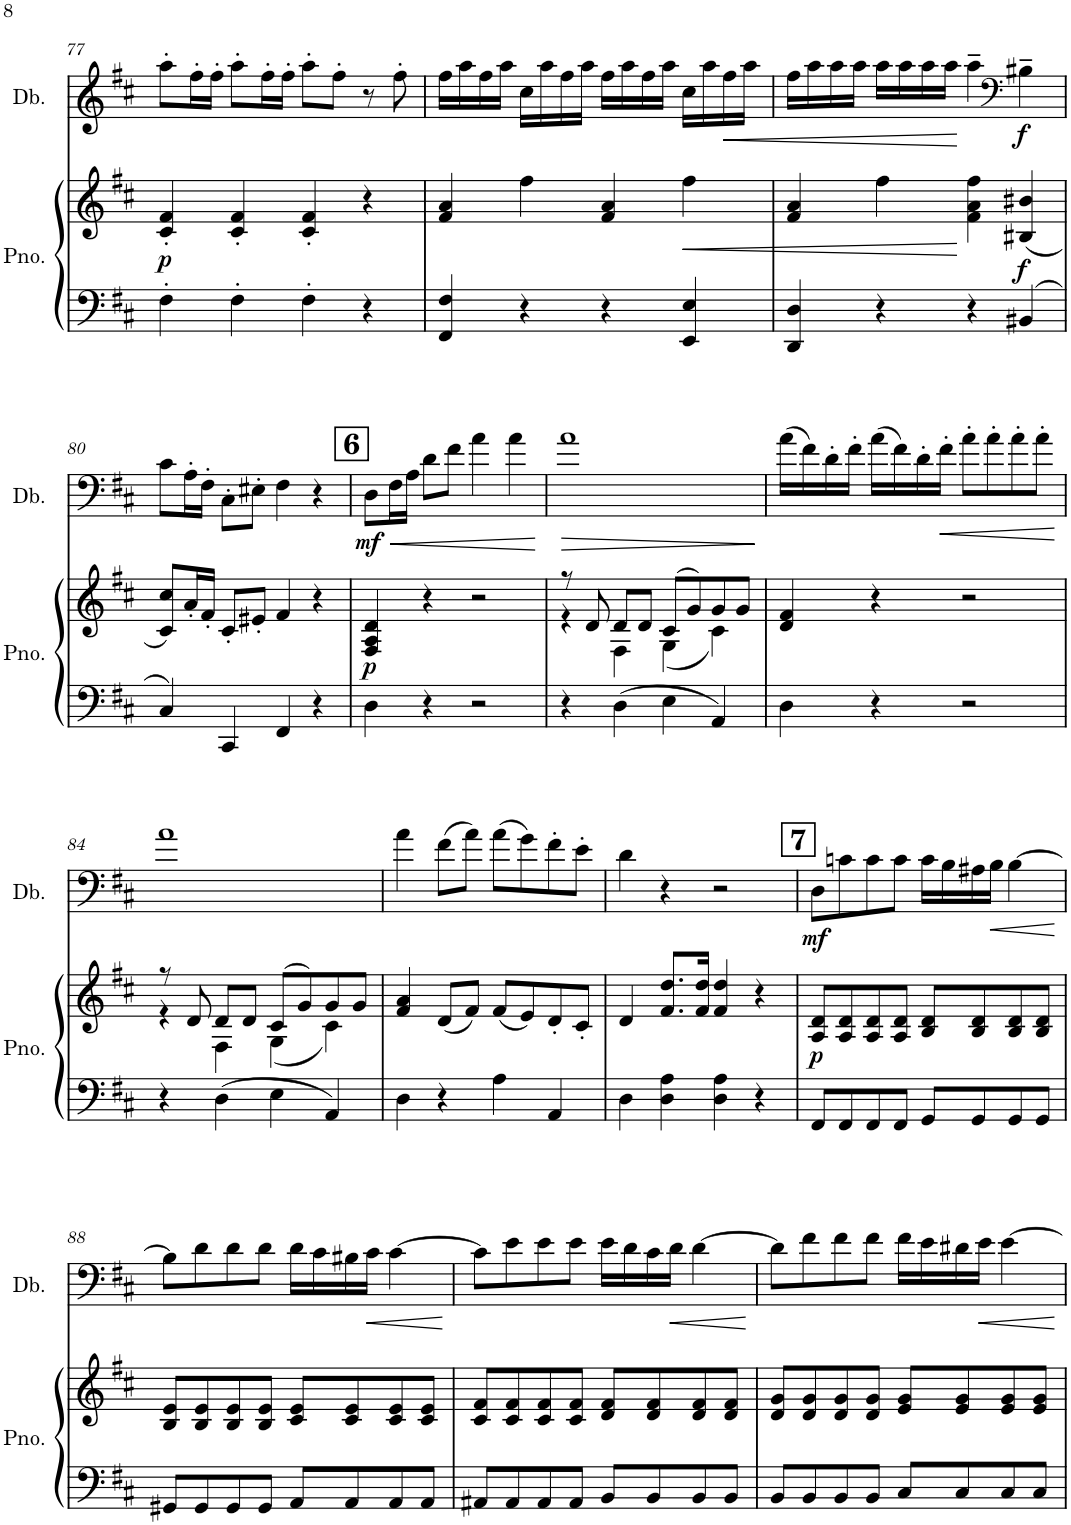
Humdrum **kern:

**kern	**kern	**dynam	**kern	**dynam
*part2	*part2	*part2	*part1	*part1
*staff3	*staff2	*staff2/3	*staff1	*staff1
*I"Piano	*	*	*I"Double Bass	*
*I'Pno.	*	*	*I'Db.	*
!!LO:PB:g=z
*clefF4	*clefG2	*	*clefG2	*
*	*	*	*Trd7c12	*
*k[f#c#]	*k[f#c#]	*	*k[f#c#]	*
*M4/4	*M4/4	*	*M4/4	*
*met(c)	*met(c)	*	*met(c)	*
=77	=77	=77	=77	=77
!	!	!LO:DY:b	!	!
4F#'\	4c#/' 4f#/'	p	8aa'\L	.
.	.	.	16ff#'\L	.
.	.	.	16ff#'\JJ	.
4F#'\	4c#/' 4f#/'	.	8aa'\L	.
.	.	.	16ff#'\L	.
.	.	.	16ff#'\JJ	.
4F#'\	4c#/' 4f#/'	.	8aa'\L	.
.	.	.	8ff#'\J	.
4r	4r	.	8r	.
.	.	.	8ff#'\	.
=78	=78	=78	=78	=78
4FF#/ 4F#/	4f#/ 4a/	.	16ff#\LL	.
.	.	.	16aa\	.
.	.	.	16ff#\	.
.	.	.	16aa\JJ	.
4r	4ff#\	.	16cc#\LL	.
.	.	.	16aa\	.
.	.	.	16ff#\	.
.	.	.	16aa\JJ	.
4r	4f#/ 4a/	.	16ff#\LL	.
.	.	.	16aa\	.
.	.	.	16ff#\	.
.	.	.	16aa\JJ	.
!	!	!LO:HP:b	!	!
4EE/ 4E/	4ff#\	<	16cc#\LL	.
.	.	.	16aa\	.
!	!	!	!	!LO:HP:b
.	.	.	16ff#\	<
.	.	.	16aa\JJ	.
=79	=79	=79	=79	=79
4DD/ 4D/	4f#/ 4a/	.	16ff#\LL	.
.	.	.	16aa\	.
.	.	.	16aa\	.
.	.	.	16aa\JJ	.
4r	4ff#\	.	16aa\LL	.
.	.	.	16aa\	.
.	.	.	16aa\	.
.	.	.	16aa\JJ	.
4r	4f#\ 4a\ 4ff#\	[	4aa~\	[
*	*	*	*clefF4	*
!	!	!LO:DY:b	!	!LO:DY:b
4BB#X/	(4B#X/ 4b#X/	f	4B#X~\	f
!!LO:LB:g=z
=80	=80	=80	=80	=80
4C#/	8c#/ 8cc#/L)	.	8c#\L	.
.	16a'/L	.	16A'\L	.
.	16f#'/JJ	.	16F#'\JJ	.
4CC#/	8c#'/L	.	8C#'\L	.
.	8e#X'/J	.	8E#X'\J	.
4FF#/	4f#/	.	4F#\	.
4r	4r	.	4r	.
!!LO:REH:place=s1:a:B:cj:fs=14:t=6
=81	=81	=81	=81	=81
!	!	!LO:DY:b	!	!LO:HP:b
!	!	!	!	!LO:DY:n=1:b
4D\	4F#/ 4A/ 4d/	p	8D\L	< mf
.	.	.	16F#\L	.
.	.	.	16A\JJ	.
4r	4r	.	8d\L	.
.	.	.	8f#\J	.
2r	2r	.	4a\	.
.	.	.	4a\	.
.	.	.	.	[
=82	=82	=82	=82	=82
*	*^	*	*	*
!	!	!	!	!	!LO:HP:b
4r	8r	4r	.	1a	>
.	8d/	.	.	.	.
4D\	8d/L	4F#\	.	.	.
.	8d/J	.	.	.	.
4E\	(8c#/L	(4G\	.	.	.
.	8g/)	.	.	.	.
4AA/	8g/	4c#\)	.	.	.
.	8g/J	.	.	.	.
*	*v	*v	*	*	*
.	.	.	.	]
=83	=83	=83	=83	=83
4D\	4d/ 4f#/	.	(16a\LL	.
.	.	.	16f#\)	.
.	.	.	16d'\	.
.	.	.	16f#'\JJ	.
4r	4r	.	(16a\LL	.
.	.	.	16f#\)	.
.	.	.	16d'\	.
!	!	!	!	!LO:HP:b
.	.	.	16f#'\JJ	<
2r	2r	.	8a'\L	.
.	.	.	8a'\	.
.	.	.	8a'\	.
.	.	.	8a'\J	.
.	.	.	.	[
!!LO:LB:g=z
=84	=84	=84	=84	=84
*	*^	*	*	*
4r	8r	4r	.	1a	.
.	8d/	.	.	.	.
4D\	8d/L	4F#\	.	.	.
.	8d/J	.	.	.	.
4E\	(8c#/L	(4G\	.	.	.
.	8g/)	.	.	.	.
4AA/	8g/	4c#\)	.	.	.
.	8g/J	.	.	.	.
*	*v	*v	*	*	*
=85	=85	=85	=85	=85
4D\	4f#/ 4a/	.	4a\	.
4r	(8d/L	.	(8f#\L	.
.	8f#/J)	.	8a\J)	.
4A\	(8f#/L	.	(8a\L	.
.	8e/)	.	8g\)	.
4AA/	8d'/	.	8f#'\	.
.	8c#'/J	.	8e'\J	.
=86	=86	=86	=86	=86
4D\	4d/	.	4d\	.
4D\ 4A\	8.f#/ 8.dd/L	.	4r	.
.	16f#/ 16dd/Jk	.	.	.
4D\ 4A\	4f#/ 4dd/	.	2r	.
4r	4r	.	.	.
!!LO:REH:place=s1:a:B:cj:fs=14:t=7
=87	=87	=87	=87	=87
!	!	!LO:DY:b	!	!LO:DY:b
8FF#/L	8A/ 8d/L	p	8D\L	mf
8FF#/	8A/ 8d/	.	8cn\	.
8FF#/	8A/ 8d/	.	8c\	.
8FF#/J	8A/ 8d/J	.	8c\J	.
8GG/L	8B/ 8d/L	.	16c\LL	.
.	.	.	16B\	.
8GG/	8B/ 8d/	.	16A#X\	.
!	!	!	!	!LO:HP:b
.	.	.	16B\JJ	<
8GG/	8B/ 8d/	.	[4B\	.
8GG/J	8B/ 8d/J	.	.	.
.	.	.	.	[
!!LO:LB:g=z
=88	=88	=88	=88	=88
8GG#X/L	8B/ 8e/L	.	8B\L]	.
8GG#/	8B/ 8e/	.	8d\	.
8GG#/	8B/ 8e/	.	8d\	.
8GG#/J	8B/ 8e/J	.	8d\J	.
8AA/L	8c#/ 8e/L	.	16d\LL	.
.	.	.	16c#\	.
8AA/	8c#/ 8e/	.	16B#X\	.
!	!	!	!	!LO:HP:b
.	.	.	16c#\JJ	<
8AA/	8c#/ 8e/	.	[4c#\	.
8AA/J	8c#/ 8e/J	.	.	.
.	.	.	.	[
=89	=89	=89	=89	=89
8AA#X/L	8c#/ 8f#/L	.	8c#\L]	.
8AA#/	8c#/ 8f#/	.	8e\	.
8AA#/	8c#/ 8f#/	.	8e\	.
8AA#/J	8c#/ 8f#/J	.	8e\J	.
8BB/L	8d/ 8f#/L	.	16e\LL	.
.	.	.	16d\	.
8BB/	8d/ 8f#/	.	16c#\	.
!	!	!	!	!LO:HP:b
.	.	.	16d\JJ	<
8BB/	8d/ 8f#/	.	[4d\	.
8BB/J	8d/ 8f#/J	.	.	.
.	.	.	.	[
=90	=90	=90	=90	=90
8BB/L	8d/ 8g/L	.	8d\L]	.
8BB/	8d/ 8g/	.	8f#\	.
8BB/	8d/ 8g/	.	8f#\	.
8BB/J	8d/ 8g/J	.	8f#\J	.
8C#/L	8e/ 8g/L	.	16f#\LL	.
.	.	.	16e\	.
8C#/	8e/ 8g/	.	16d#X\	.
!	!	!	!	!LO:HP:b
.	.	.	16e\JJ	<
8C#/	8e/ 8g/	.	[4e\	.
8C#/J	8e/ 8g/J	.	.	.
.	.	.	.	[
=	=	=	=	=
*-	*-	*-	*-	*-
